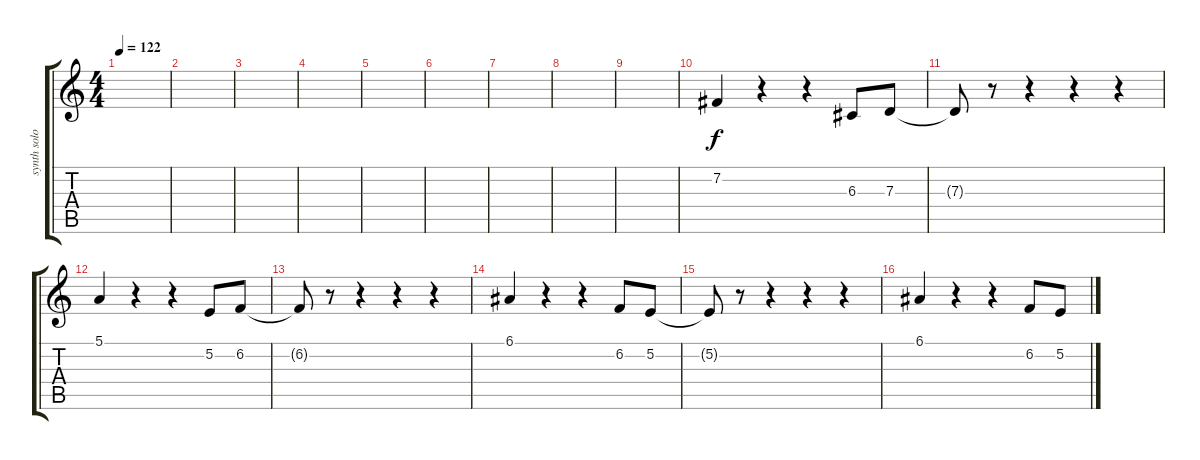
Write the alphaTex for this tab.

\track ("synth solo 1" "synth solo") {instrument blownbottle}
\staff {score tabs}
\tuning (E4 B3 G3 D3 A2 E2) {hide}
\ts (4 4)
\tempo 122
\clef g2
\ks c
|
|
|
|
|
|
|
|
|
7.2.4 r.4 r.4 6.3.8 7.3.8 |
7.3{t}.8 r.8 r.4 r.4 r.4 |
5.1.4 r.4 r.4 5.2.8 6.2.8 |
6.2{t}.8 r.8 r.4 r.4 r.4 |
6.1.4 r.4 r.4 6.2.8 5.2.8 |
5.2{t}.8 r.8 r.4 r.4 r.4 |
6.1.4 r.4 r.4 6.2.8 5.2.8
